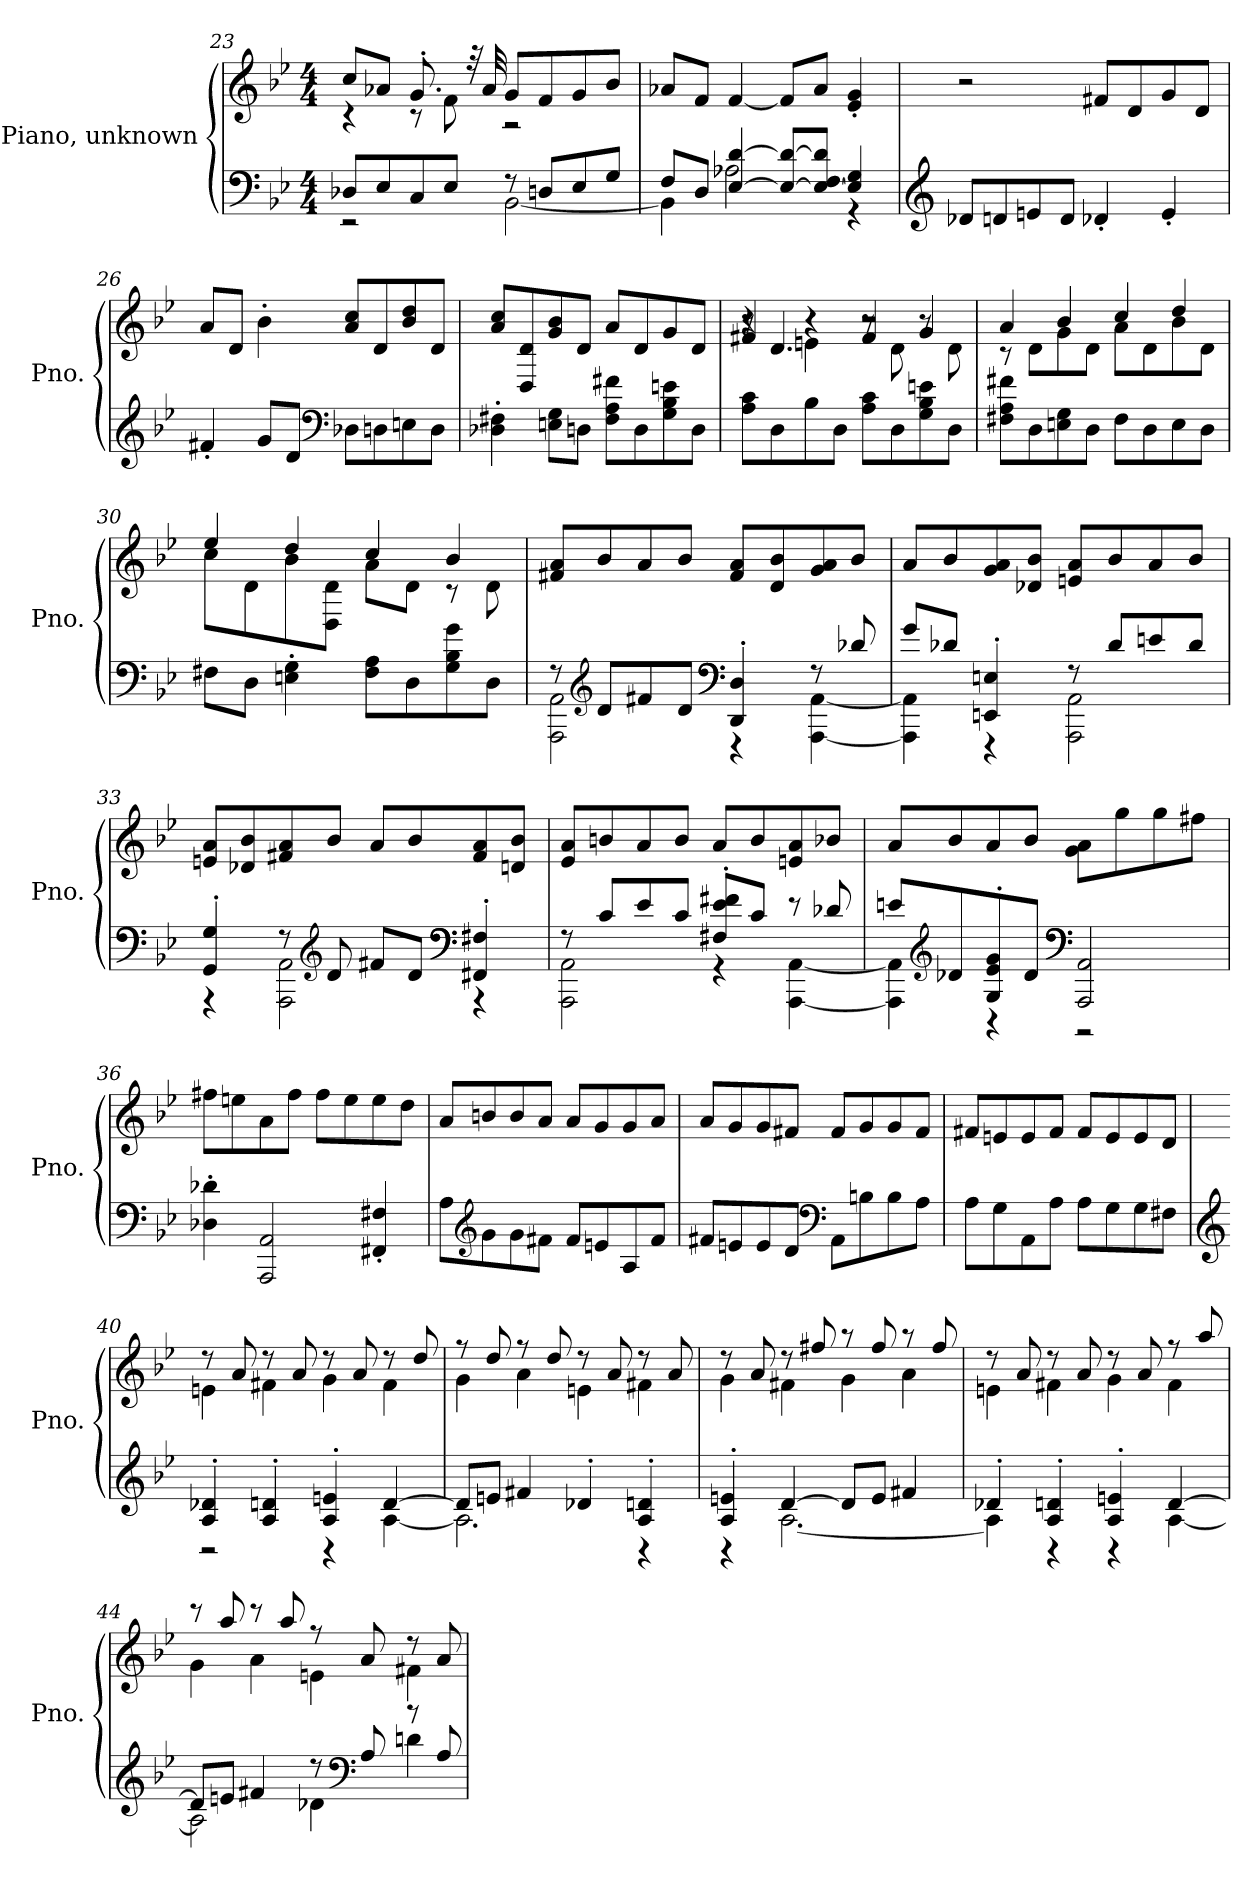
**kern	**kern
*part1	*part1
*staff2	*staff1
*I"Piano, unknown	*
*I'Pno.	*
!!LO:LB:g=z
*clefF4	*clefG2
*k[b-e-]	*k[b-e-]
*M4/4	*M4/4
=23	=23
*^	*^
8D-X/L	2r	8cc/L	4r
8E-/	.	8a-X/J	.
8C/	.	8.g'/	8r
8E-/J	.	.	8f\
.	.	32r	.
.	.	32a-/	.
8r	[2BB-\	8g/L	2r
8Dn/L	.	8f/	.
8E-/	.	8g/	.
8G/J	.	8b-/J	.
*	*	*v	*v
=24	=24	=24
8F/L	4BB-\]	8a-X/L
8D/J	.	8f/J
[4E-/ [4d/	2A-X\	[4f/
8E-/_ 8d/_L	.	8f/L]
8E-/_ 8F/ 8d/]J	.	8a-/J
4E-/] 4G/	4r	4e-/' 4g/'
*v	*v	*
=25	=25
*clefG2	*
8d-X/L	2r
8dn/	.
8en/	.
8d/J	.
4d-X'/	8f#X/L
.	8d/
4e'/	8g/
.	8d/J
!!LO:PB:g=z
=26	=26
4f#X'/	8a/L
.	8d/J
8g/L	4b-'\
8d/J	.
*clefF4	*
8D-X\L	8a/ 8cc/L
8Dn\	8d/
8En\	8b-/ 8dd/
8D\J	8d/J
=27	=27
4D-X\' 4F#X\'	8a/ 8cc/L
.	8D/ 8d/
8En\ 8G\L	8g/ 8b-/
8Dn\J	8d/J
8F#\ 8A\ 8f#X\L	8a/L
8D\	8d/
8G\ 8B-\ 8en\	8g/
8D\J	8d/J
=28	=28
*	*^
*	*	*^
8A\ 8c\L	4f#X/	4r	8r
8D\	.	.	4.d/
8B-\	4r	4en\	.
8D\J	.	.	.
8A\ 8c\L	4f#/	8r	2r
8D\	.	8d\	.
8G\ 8B-\ 8en\	4g/	8r	.
8D\J	.	8d\	.
*	*	*v	*v
=29	=29	=29
8F#X\ 8A\ 8f#X\L	4a/	8r
8D\	.	8d\L
8En\ 8G\	4b-/	8g\
8D\J	.	8d\J
8F#\L	4cc/	8a\L
8D\	.	8d\
8E\	4dd/	8b-\
8D\J	.	8d\J
!!LO:LB:g=z	!!
=30	=30	=30
8F#X\L	4ee-/	8cc\L
8D\J	.	8d\
4En\' 4G\'	4dd/	8b-\
.	.	8D\ 8d\J
8F#\ 8A\L	4cc/	8a\L
8D\	.	8d\J
8G\ 8B-\ 8g\	4b-/	8r
8D\J	.	8d\
*	*v	*v
=31	=31
*^	*
8r	2AAA\ 2AA\	8f#X/ 8a/L
*clefG2	*	*
8d/L	.	8b-/
8f#X/	.	8a/
8d/J	.	8b-/J
*clefF4	*	*
4DD/' 4D/'	4r	8f#/ 8a/L
.	.	8d/ 8b-/
8r	[4AAA\ [4AA\	8g/ 8a/
8d-X/	.	8b-/J
=32	=32	=32
8g/L	4AAA\] 4AA\]	8a/L
8d-X/J	.	8b-/
4EEn/' 4En/'	4r	8g/ 8a/
.	.	8d-X/ 8b-/J
8r	2AAA\ 2AA\	8en/ 8a/L
8d-/L	.	8b-/
8en/	.	8a/
8d-/J	.	8b-/J
!!LO:LB:g=z
=33	=33	=33
4GG/' 4G/'	4r	8en/ 8a/L
.	.	8d-X/ 8b-/
8r	2AAA\ 2AA\	8f#X/ 8a/
*clefG2	*	*
8d/	.	8b-/J
8f#X/L	.	8a/L
8d/J	.	8b-/
*clefF4	*	*
4FF#X/' 4F#X/'	4r	8f#/ 8a/
.	.	8dn/ 8b-/J
=34	=34	=34
8r	2AAA\ 2AA\	8e-/ 8a/L
8c/L	.	8bn/
8e-/	.	8a/
8c/J	.	8b/J
8F#X/' 8e-/' 8f#X/'L	4r	8a/L
8c/J	.	8b/
8r	[4AAA\ [4AA\	8en/ 8a/
8d-X/	.	8b-X/J
=35	=35	=35
8en/L	4AAA\] 4AA\]	8a/L
*clefG2	*	*
8d-X/	.	8b-/
8G/' 8e/' 8g/'	4r	8a/
8d-/J	.	8b-/J
*clefF4	*	*
2AAA/ 2AA/	2r	8g\ 8a\L
.	.	8gg\
.	.	8gg\
.	.	8ff#X\J
*v	*v	*
!!LO:LB:g=z
=36	=36
4D-X\' 4d-X\'	8ff#X\L
.	8een\
2AAA/ 2AA/	8a\
.	8ff#\J
.	8ff#\L
.	8ee\
4FF#X/' 4F#X/'	8ee\
.	8dd\J
=37	=37
8A\L	8a/L
*clefG2	*
8g\	8bn/
8g\	8b/
8f#X\J	8a/J
8f#/L	8a/L
8en/	8g/
8A/	8g/
8f#/J	8a/J
=38	=38
8f#X/L	8a/L
8en/	8g/
8e/	8g/
8d/J	8f#X/J
*clefF4	*
8AA\L	8f#/L
8Bn\	8g/
8B\	8g/
8A\J	8f#/J
=39	=39
8A\L	8f#X/L
8G\	8en/
8AA\	8e/
8A\J	8f#/J
8A\L	8f#/L
8G\	8e/
8G\	8e/
8F#X\J	8d/J
!!LO:LB:g=z
=40	=40
*clefG2	*
*^	*^
4A/' 4d-X/'	2r	8r	4en\
.	.	8a/	.
4A/' 4dn/'	.	8r	4f#X\
.	.	8a/	.
4A/' 4en/'	4r	8r	4g\
.	.	8a/	.
[4d/	[4A\	8r	4f#\
.	.	8dd/	.
=41	=41	=41	=41
8d/L]	2.A\]	8r	4g\
8en/J	.	8dd/	.
4f#X/	.	8r	4a\
.	.	8dd/	.
4d-X'/	.	8r	4en\
.	.	8a/	.
4A/' 4dn/'	4r	8r	4f#X\
.	.	8a/	.
=42	=42	=42	=42
4A/' 4en/'	4r	8r	4g\
.	.	8a/	.
[4d/	[2.A\	8r	4f#X\
.	.	8ff#X/	.
8d/L]	.	8r	4g\
8e/J	.	8ff#/	.
4f#X/	.	8r	4a\
.	.	8ff#/	.
!!LO:LB:g=z	!!
=43	=43	=43	=43
4d-X'/	4A\]	8r	4en\
.	.	8a/	.
4A/' 4dn/'	4r	8r	4f#X\
.	.	8a/	.
4A/' 4en/'	4r	8r	4g\
.	.	8a/	.
[4d/	[4A\	8r	4f#\
.	.	8aa/	.
=44	=44	=44	=44
8d/L]	2A\]	8r	4g\
8en/J	.	8aa/	.
4f#X/	.	8r	4a\
.	.	8aa/	.
8r	4d-X\	8r	4en\
*clefF4	*	*	*
8A/	.	8a/	.
8r	4dn\	8r	4f#X\
8A/	.	8a/	.
*v	*v	*	*
*	*v	*v
=	=
*-	*-
